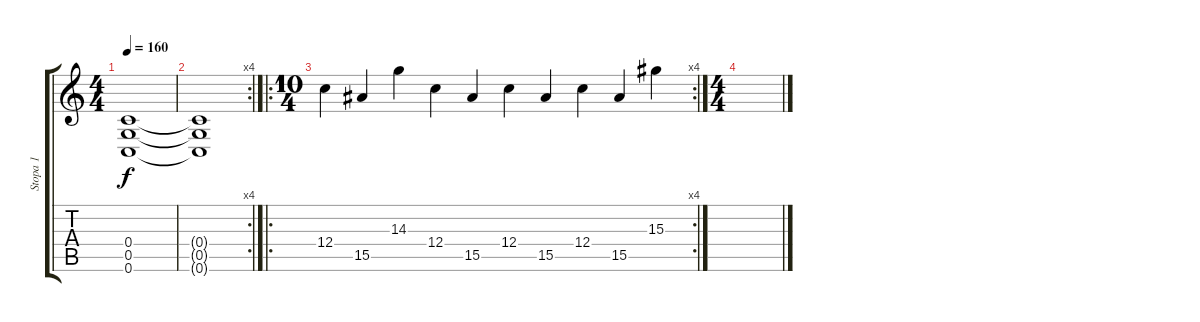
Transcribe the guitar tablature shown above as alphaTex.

\track ("Stopa 1" "Stopa 1") {instrument electricguitarjazz}
\staff {score tabs}
\tuning (D4 A3 F3 C3 G2 C2) {hide}
\ts (4 4)
\tempo 160
\clef g2
\ks c
(0.4 0.5 0.6).1{dy f instrument distortionguitar} |
\rc 4
(0.4{t} 0.5{t} 0.6{t}).1 |
\ro
\rc 4
\ts (10 4)
12.4.4{instrument distortionguitar} 15.5.4 14.3.4 12.4.4 15.5.4 12.4.4 15.5.4 12.4.4 15.5.4 15.3.4 |
\ts (4 4)
